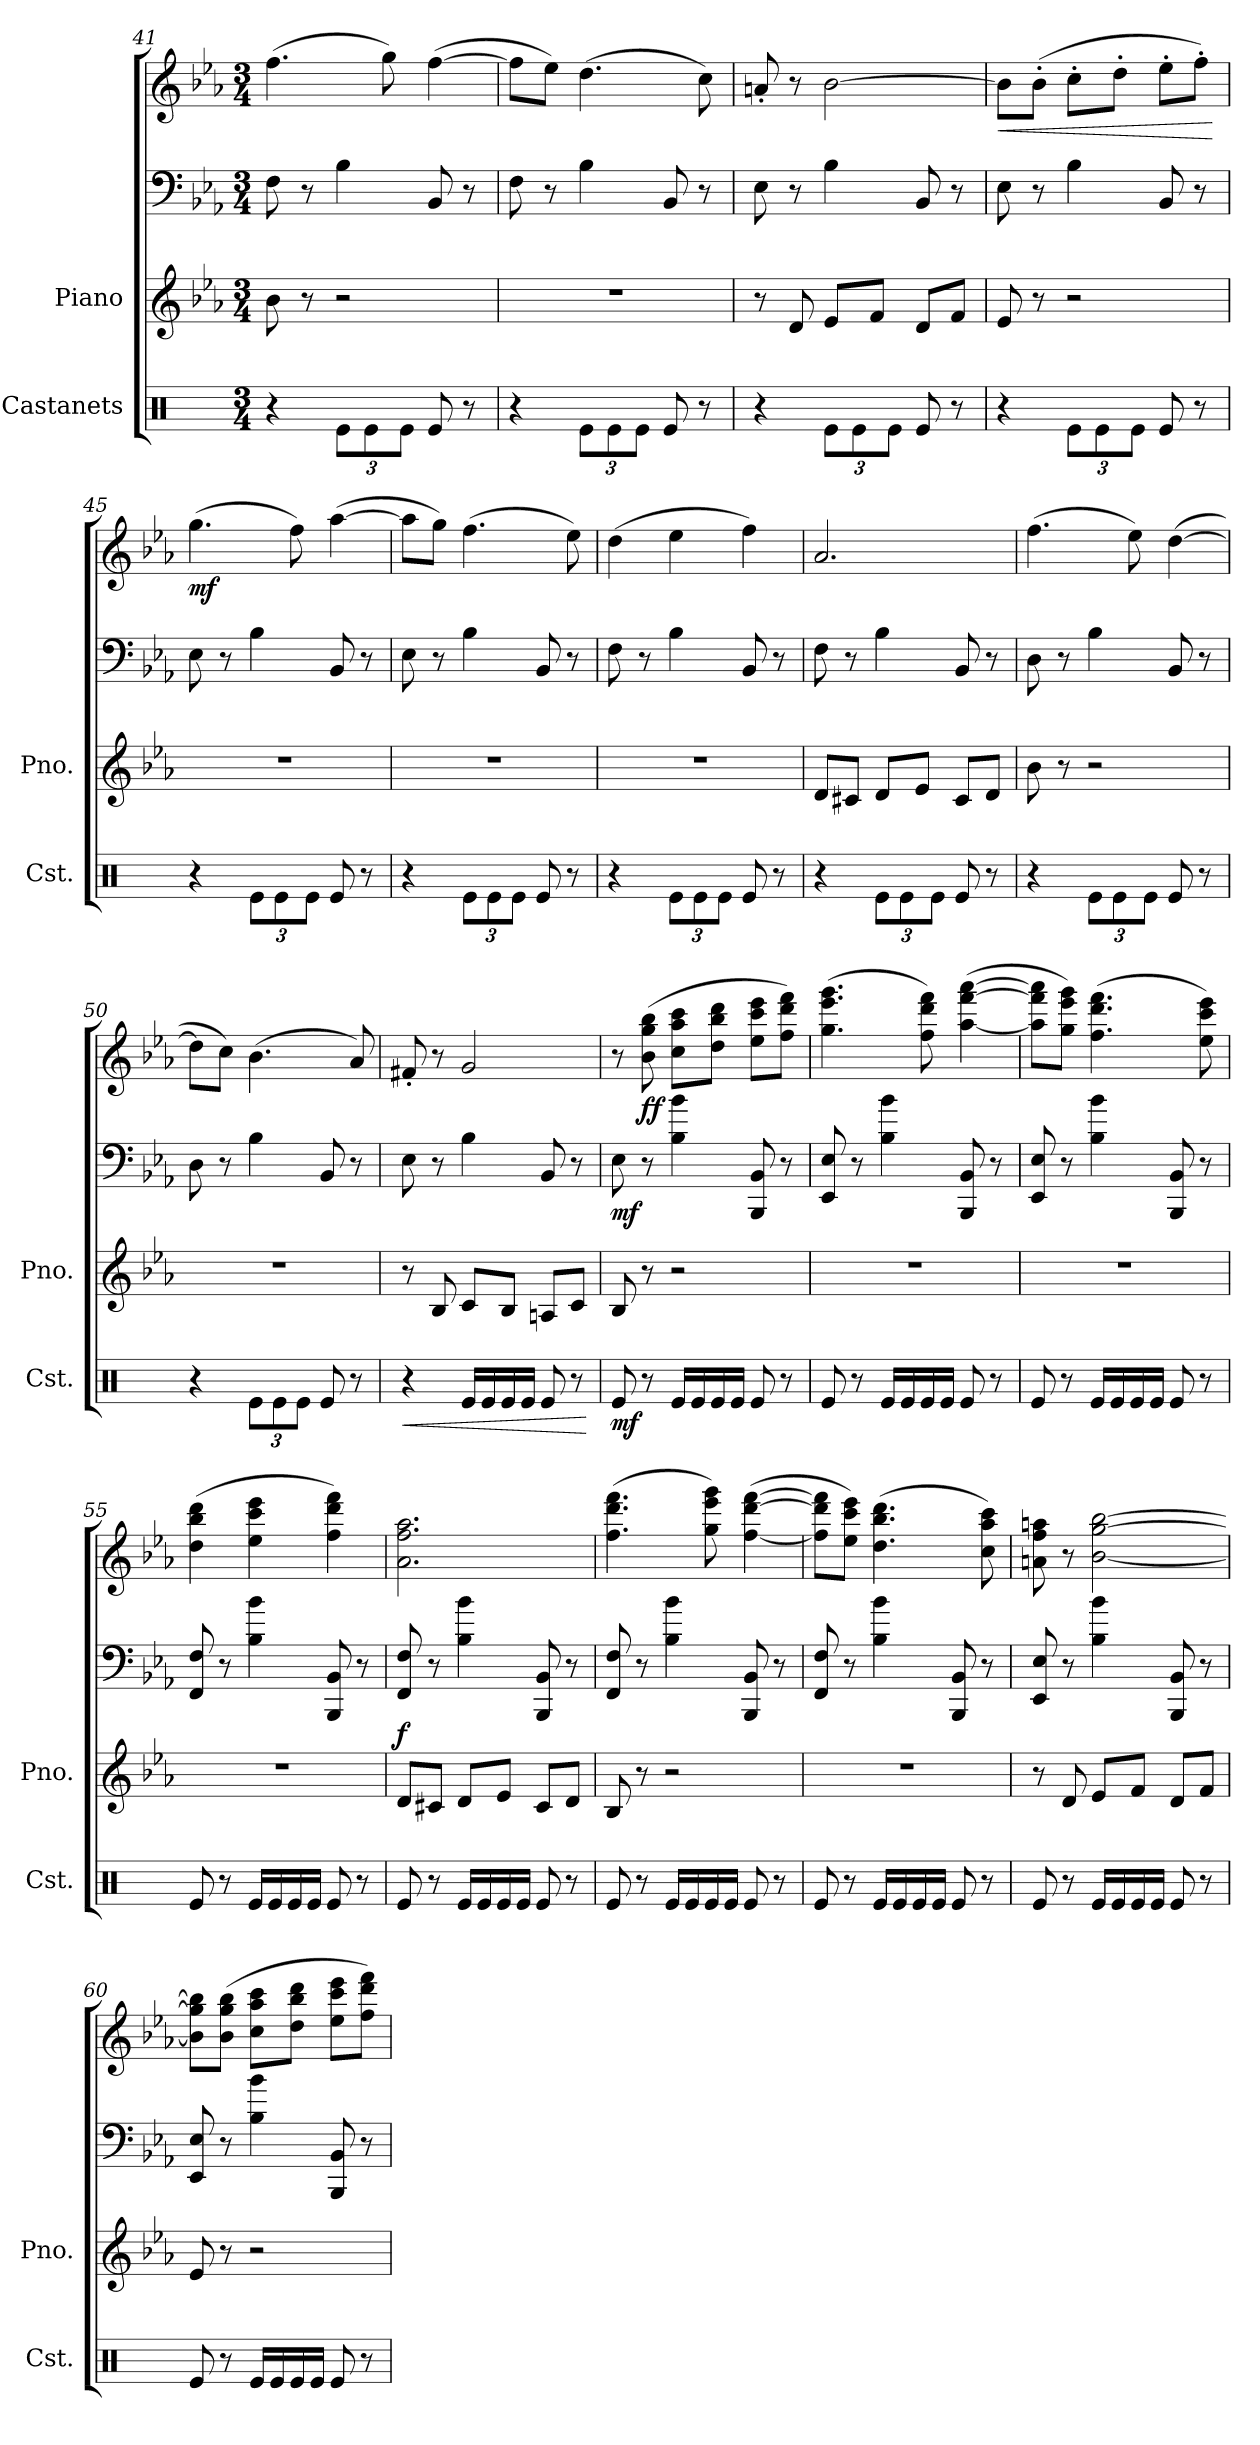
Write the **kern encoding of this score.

**kern	**dynam	**kern	**kern	**kern	**dynam
*part2	*part2	*part1	*part1	*part1	*part1
*staff4	*staff4	*staff3	*staff2	*staff1	*staff1/2/3
*I"Castanets	*	*I"Piano	*	*	*
*I'Cst.	*	*I'Pno.	*	*	*
*clefX	*	*clefG2	*clefF4	*clefG2	*
*k[]	*	*k[b-e-a-]	*k[b-e-a-]	*k[b-e-a-]	*
*M3/4	*	*M3/4	*M3/4	*M3/4	*
=41	=41	=41	=41	=41	=41
4r	.	8b-\	8F\	(>4.ff\	.
.	.	8r	8r	.	.
*Xbrackettup	*	*	*	*	*
12Re\L	.	2r	4B-\	.	.
12Re\	.	.	.	.	.
.	.	.	.	8gg\)	.
12Re\J	.	.	.	.	.
8Re/	.	.	8BB-/	(>[4ff\	.
8r	.	.	8r	.	.
=42	=42	=42	=42	=42	=42
4r	.	2.r	8F\	8ff\L]	.
.	.	.	8r	8ee-\J)	.
12Re\L	.	.	4B-\	(>4.dd\	.
12Re\	.	.	.	.	.
12Re\J	.	.	.	.	.
8Re/	.	.	8BB-/	.	.
8r	.	.	8r	8cc\)	.
=43	=43	=43	=43	=43	=43
4r	.	8r	8E-\	8an'/	.
.	.	8d/	8r	8r	.
12Re\L	.	8e-/L	4B-\	[2b-\	.
12Re\	.	.	.	.	.
.	.	8f/J	.	.	.
12Re\J	.	.	.	.	.
8Re/	.	8d/L	8BB-/	.	.
8r	.	8f/J	8r	.	.
!!LO:LB:g=z
=44	=44	=44	=44	=44	=44
!	!	!	!	!	!LO:HP:b
4r	.	8e-/	8E-\	8b-\L]	<
.	.	8r	8r	(>8b-'\J	.
12Re\L	.	2r	4B-\	8cc'\L	.
12Re\	.	.	.	.	.
.	.	.	.	8dd'\J	.
12Re\J	.	.	.	.	.
8Re/	.	.	8BB-/	8ee-'\L	.
8r	.	.	8r	8ff'\J)	.
.	.	.	.	.	[
=45	=45	=45	=45	=45	=45
!	!	!	!	!	!LO:DY:b
4r	.	2.r	8E-\	(>4.gg\	mf
.	.	.	8r	.	.
12Re\L	.	.	4B-\	.	.
12Re\	.	.	.	.	.
.	.	.	.	8ff\)	.
12Re\J	.	.	.	.	.
8Re/	.	.	8BB-/	(>[4aa-\	.
8r	.	.	8r	.	.
=46	=46	=46	=46	=46	=46
4r	.	2.r	8E-\	8aa-\L]	.
.	.	.	8r	8gg\J)	.
12Re\L	.	.	4B-\	(>4.ff\	.
12Re\	.	.	.	.	.
12Re\J	.	.	.	.	.
8Re/	.	.	8BB-/	.	.
8r	.	.	8r	8ee-\)	.
=47	=47	=47	=47	=47	=47
4r	.	2.r	8F\	(>4dd\	.
.	.	.	8r	.	.
12Re\L	.	.	4B-\	4ee-\	.
12Re\	.	.	.	.	.
12Re\J	.	.	.	.	.
8Re/	.	.	8BB-/	4ff\)	.
8r	.	.	8r	.	.
=48	=48	=48	=48	=48	=48
4r	.	8d/L	8F\	2.a-/	.
.	.	8c#X/J	8r	.	.
12Re\L	.	8d/L	4B-\	.	.
12Re\	.	.	.	.	.
.	.	8e-/J	.	.	.
12Re\J	.	.	.	.	.
8Re/	.	8c#/L	8BB-/	.	.
8r	.	8d/J	8r	.	.
=49	=49	=49	=49	=49	=49
4r	.	8b-\	8D\	(>4.ff\	.
.	.	8r	8r	.	.
12Re\L	.	2r	4B-\	.	.
12Re\	.	.	.	.	.
.	.	.	.	8ee-\)	.
12Re\J	.	.	.	.	.
8Re/	.	.	8BB-/	(>[4dd\	.
8r	.	.	8r	.	.
=50	=50	=50	=50	=50	=50
4r	.	2.r	8D\	8dd\L]	.
.	.	.	8r	8cc\J)	.
12Re\L	.	.	4B-\	(>4.b-\	.
12Re\	.	.	.	.	.
12Re\J	.	.	.	.	.
8Re/	.	.	8BB-/	.	.
8r	.	.	8r	8a-/)	.
!!LO:LB:g=z
=51	=51	=51	=51	=51	=51
!	!LO:HP:b	!	!	!	!
4r	<	8r	8E-\	8f#X'/	.
.	.	8B-/	8r	8r	.
16Re/LL	.	8c/L	4B-\	2g/	.
16Re/	.	.	.	.	.
16Re/	.	8B-/J	.	.	.
16Re/JJ	.	.	.	.	.
8Re/	.	8An/L	8BB-/	.	.
8r	.	8c/J	8r	.	.
.	[	.	.	.	.
=52	=52	=52	=52	=52	=52
!	!LO:DY:b	!	!	!	!LO:DY:b=2
8Re/	mf	8B-/	8E-\	8r	mf
!	!	!	!	!	!LO:DY:b
8r	.	8r	8r	(>8b-\ 8gg\ 8bb-\	ff
16Re/LL	.	2r	4B-\ 4b-\	8cc\ 8aa-\ 8ccc\L	.
16Re/	.	.	.	.	.
16Re/	.	.	.	8dd\ 8bb-\ 8ddd\J	.
16Re/JJ	.	.	.	.	.
8Re/	.	.	8BBB-/ 8BB-/	8ee-\ 8ccc\ 8eee-\L	.
8r	.	.	8r	8ff\ 8ddd\ 8fff\J)	.
=53	=53	=53	=53	=53	=53
8Re/	.	2.r	8EE-/ 8E-/	(>4.gg\ 4.eee-\ 4.ggg\	.
8r	.	.	8r	.	.
16Re/LL	.	.	4B-\ 4b-\	.	.
16Re/	.	.	.	.	.
16Re/	.	.	.	8ff\ 8ddd\ 8fff\)	.
16Re/JJ	.	.	.	.	.
8Re/	.	.	8BBB-/ 8BB-/	(>[4aa-\ [4fff\ [4aaa-\	.
8r	.	.	8r	.	.
=54	=54	=54	=54	=54	=54
8Re/	.	2.r	8EE-/ 8E-/	8aa-\] 8fff\] 8aaa-\]L	.
8r	.	.	8r	8gg\ 8eee-\ 8ggg\J)	.
16Re/LL	.	.	4B-\ 4b-\	(>4.ff\ 4.ddd\ 4.fff\	.
16Re/	.	.	.	.	.
16Re/	.	.	.	.	.
16Re/JJ	.	.	.	.	.
8Re/	.	.	8BBB-/ 8BB-/	.	.
8r	.	.	8r	8ee-\ 8ccc\ 8eee-\)	.
=55	=55	=55	=55	=55	=55
8Re/	.	2.r	8FF/ 8F/	(>4dd\ 4bb-\ 4ddd\	.
8r	.	.	8r	.	.
16Re/LL	.	.	4B-\ 4b-\	4ee-\ 4ccc\ 4eee-\	.
16Re/	.	.	.	.	.
16Re/	.	.	.	.	.
16Re/JJ	.	.	.	.	.
8Re/	.	.	8BBB-/ 8BB-/	4ff\ 4ddd\ 4fff\)	.
8r	.	.	8r	.	.
=56	=56	=56	=56	=56	=56
!	!	!	!	!	!LO:DY:a=3
8Re/	.	8d/L	8FF/ 8F/	2.a-\ 2.ff\ 2.aa-\	f
8r	.	8c#X/J	8r	.	.
16Re/LL	.	8d/L	4B-\ 4b-\	.	.
16Re/	.	.	.	.	.
16Re/	.	8e-/J	.	.	.
16Re/JJ	.	.	.	.	.
8Re/	.	8c#/L	8BBB-/ 8BB-/	.	.
8r	.	8d/J	8r	.	.
!!LO:PB:g=z
=57	=57	=57	=57	=57	=57
8Re/	.	8B-/	8FF/ 8F/	(>4.ff\ 4.ddd\ 4.fff\	.
8r	.	8r	8r	.	.
16Re/LL	.	2r	4B-\ 4b-\	.	.
16Re/	.	.	.	.	.
16Re/	.	.	.	8gg\ 8eee-\ 8ggg\)	.
16Re/JJ	.	.	.	.	.
8Re/	.	.	8BBB-/ 8BB-/	(>[4ff\ [4ddd\ [4fff\	.
8r	.	.	8r	.	.
=58	=58	=58	=58	=58	=58
8Re/	.	2.r	8FF/ 8F/	8ff\] 8ddd\] 8fff\]L	.
8r	.	.	8r	8ee-\ 8ccc\ 8eee-\J)	.
16Re/LL	.	.	4B-\ 4b-\	(>4.dd\ 4.bb-\ 4.ddd\	.
16Re/	.	.	.	.	.
16Re/	.	.	.	.	.
16Re/JJ	.	.	.	.	.
8Re/	.	.	8BBB-/ 8BB-/	.	.
8r	.	.	8r	8cc\ 8aa-\ 8ccc\)	.
=59	=59	=59	=59	=59	=59
8Re/	.	8r	8EE-/ 8E-/	8an\ 8ff\ 8aan\	.
8r	.	8d/	8r	8r	.
16Re/LL	.	8e-/L	4B-\ 4b-\	[2b-\ [2gg\ [2bb-\	.
16Re/	.	.	.	.	.
16Re/	.	8f/J	.	.	.
16Re/JJ	.	.	.	.	.
8Re/	.	8d/L	8BBB-/ 8BB-/	.	.
8r	.	8f/J	8r	.	.
=60	=60	=60	=60	=60	=60
8Re/	.	8e-/	8EE-/ 8E-/	8b-\] 8gg\] 8bb-\]L	.
8r	.	8r	8r	(>8b-\ 8gg\ 8bb-\J	.
16Re/LL	.	2r	4B-\ 4b-\	8cc\ 8aa-\ 8ccc\L	.
16Re/	.	.	.	.	.
16Re/	.	.	.	8dd\ 8bb-\ 8ddd\J	.
16Re/JJ	.	.	.	.	.
8Re/	.	.	8BBB-/ 8BB-/	8ee-\ 8ccc\ 8eee-\L	.
8r	.	.	8r	8ff\ 8ddd\ 8fff\J)	.
=	=	=	=	=	=
*-	*-	*-	*-	*-	*-
